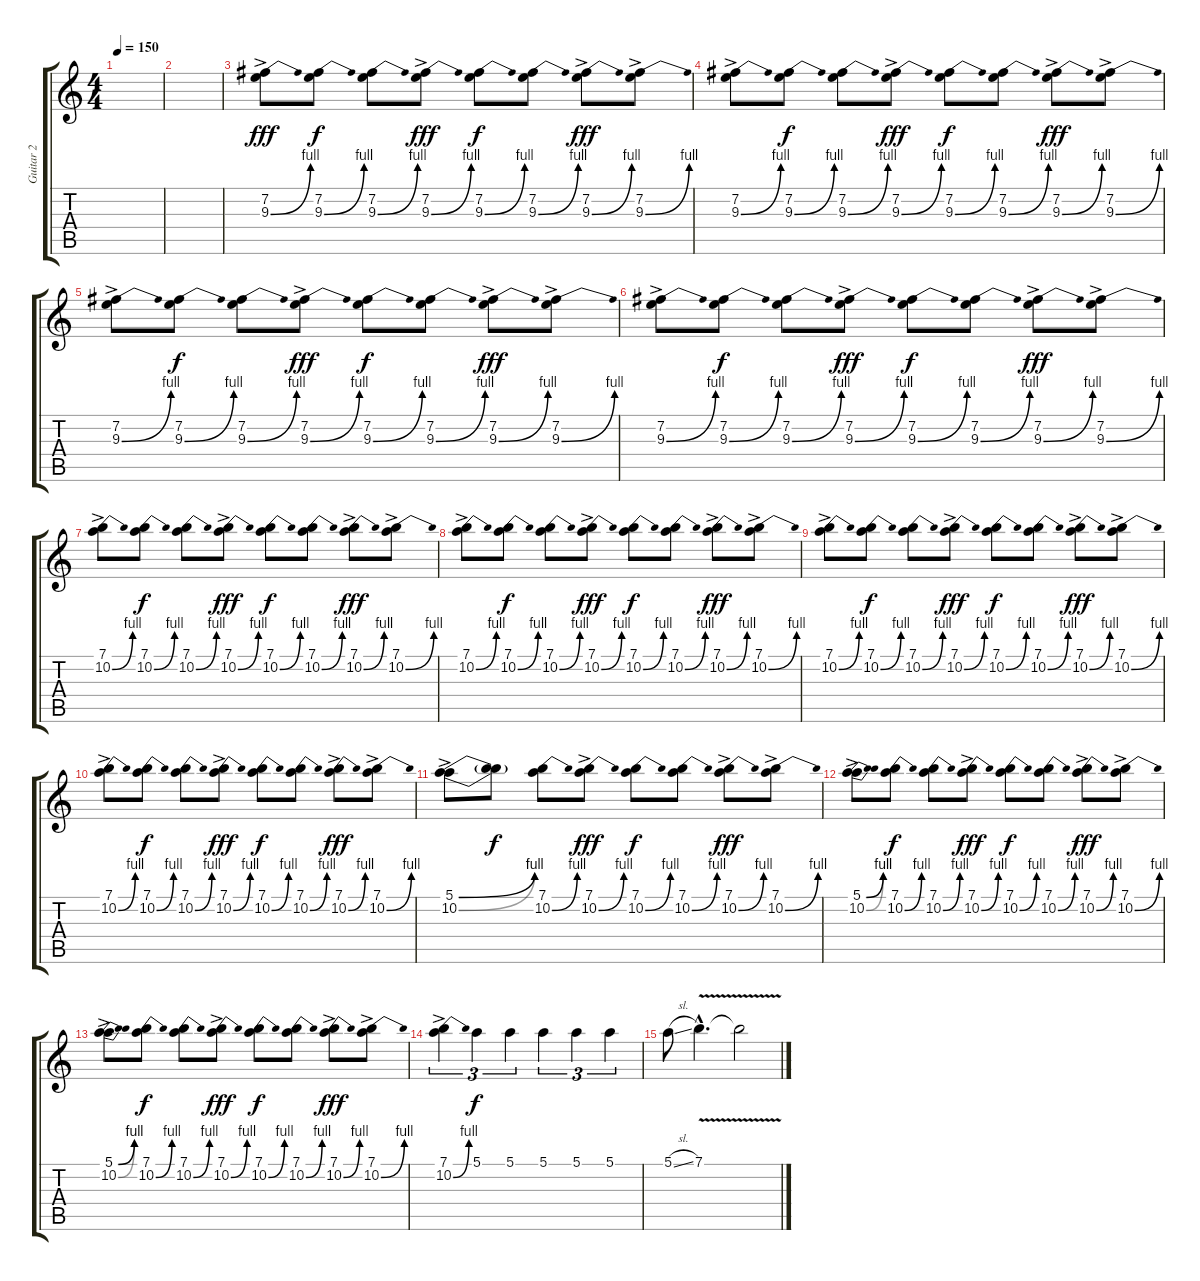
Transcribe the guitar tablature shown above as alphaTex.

\track ("Guitar 2" "Guitar 2") {instrument electricguitarclean}
\staff {score tabs}
\tuning (E4 B3 G3 D3 A2 E2) {hide}
\ts (4 4)
\tempo 150
\clef g2
\ks c
|
|
(7.2{ac} 9.3{be (bend 0 0 60 4) ac}).8{dy fff instrument distortionguitar} (7.2 9.3{be (bend 0 0 60 4)}).8{dy f} (7.2 9.3{be (bend 0 0 60 4)}).8 (7.2{ac} 9.3{be (bend 0 0 60 4) ac}).8{dy fff} (7.2 9.3{be (bend 0 0 60 4)}).8{dy f} (7.2 9.3{be (bend 0 0 60 4)}).8 (7.2{ac} 9.3{be (bend 0 0 60 4) ac}).8{dy fff} (7.2{ac} 9.3{be (bend 0 0 60 4) ac}).8 |
(7.2{ac} 9.3{be (bend 0 0 60 4) ac}).8{instrument distortionguitar} (7.2 9.3{be (bend 0 0 60 4)}).8{dy f} (7.2 9.3{be (bend 0 0 60 4)}).8 (7.2{ac} 9.3{be (bend 0 0 60 4) ac}).8{dy fff} (7.2 9.3{be (bend 0 0 60 4)}).8{dy f} (7.2 9.3{be (bend 0 0 60 4)}).8 (7.2{ac} 9.3{be (bend 0 0 60 4) ac}).8{dy fff} (7.2{ac} 9.3{be (bend 0 0 60 4) ac}).8 |
(7.2{ac} 9.3{be (bend 0 0 60 4) ac}).8{instrument distortionguitar} (7.2 9.3{be (bend 0 0 60 4)}).8{dy f} (7.2 9.3{be (bend 0 0 60 4)}).8 (7.2{ac} 9.3{be (bend 0 0 60 4) ac}).8{dy fff} (7.2 9.3{be (bend 0 0 60 4)}).8{dy f} (7.2 9.3{be (bend 0 0 60 4)}).8 (7.2{ac} 9.3{be (bend 0 0 60 4) ac}).8{dy fff} (7.2{ac} 9.3{be (bend 0 0 60 4) ac}).8 |
(7.2{ac} 9.3{be (bend 0 0 60 4) ac}).8{instrument distortionguitar} (7.2 9.3{be (bend 0 0 60 4)}).8{dy f} (7.2 9.3{be (bend 0 0 60 4)}).8 (7.2{ac} 9.3{be (bend 0 0 60 4) ac}).8{dy fff} (7.2 9.3{be (bend 0 0 60 4)}).8{dy f} (7.2 9.3{be (bend 0 0 60 4)}).8 (7.2{ac} 9.3{be (bend 0 0 60 4) ac}).8{dy fff} (7.2{ac} 9.3{be (bend 0 0 60 4) ac}).8 |
(7.1{ac} 10.2{be (bend 0 0 60 4) ac}).8{instrument distortionguitar} (7.1 10.2{be (bend 0 0 60 4)}).8{dy f} (7.1 10.2{be (bend 0 0 60 4)}).8 (7.1{ac} 10.2{be (bend 0 0 60 4) ac}).8{dy fff} (7.1 10.2{be (bend 0 0 60 4)}).8{dy f} (7.1 10.2{be (bend 0 0 60 4)}).8 (7.1{ac} 10.2{be (bend 0 0 60 4) ac}).8{dy fff} (7.1{ac} 10.2{be (bend 0 0 60 4) ac}).8 |
(7.1{ac} 10.2{be (bend 0 0 60 4) ac}).8{instrument distortionguitar} (7.1 10.2{be (bend 0 0 60 4)}).8{dy f} (7.1 10.2{be (bend 0 0 60 4)}).8 (7.1{ac} 10.2{be (bend 0 0 60 4) ac}).8{dy fff} (7.1 10.2{be (bend 0 0 60 4)}).8{dy f} (7.1 10.2{be (bend 0 0 60 4)}).8 (7.1{ac} 10.2{be (bend 0 0 60 4) ac}).8{dy fff} (7.1{ac} 10.2{be (bend 0 0 60 4) ac}).8 |
(7.1{ac} 10.2{be (bend 0 0 60 4) ac}).8{instrument distortionguitar} (7.1 10.2{be (bend 0 0 60 4)}).8{dy f} (7.1 10.2{be (bend 0 0 60 4)}).8 (7.1{ac} 10.2{be (bend 0 0 60 4) ac}).8{dy fff} (7.1 10.2{be (bend 0 0 60 4)}).8{dy f} (7.1 10.2{be (bend 0 0 60 4)}).8 (7.1{ac} 10.2{be (bend 0 0 60 4) ac}).8{dy fff} (7.1{ac} 10.2{be (bend 0 0 60 4) ac}).8 |
(7.1{ac} 10.2{be (bend 0 0 60 4) ac}).8{instrument distortionguitar} (7.1 10.2{be (bend 0 0 60 4)}).8{dy f} (7.1 10.2{be (bend 0 0 60 4)}).8 (7.1{ac} 10.2{be (bend 0 0 60 4) ac}).8{dy fff} (7.1 10.2{be (bend 0 0 60 4)}).8{dy f} (7.1 10.2{be (bend 0 0 60 4)}).8 (7.1{ac} 10.2{be (bend 0 0 60 4) ac}).8{dy fff} (7.1{ac} 10.2{be (bend 0 0 60 4) ac}).8 |
(5.1{be (bend 0 0 60 4) ac} 10.2{be (bend 0 0 60 4) ac}).8{instrument distortionguitar} (5.1{t} 10.2{t}).8{dy f} (7.1 10.2{be (bend 0 0 60 4)}).8 (7.1{ac} 10.2{be (bend 0 0 60 4) ac}).8{dy fff} (7.1 10.2{be (bend 0 0 60 4)}).8{dy f} (7.1 10.2{be (bend 0 0 60 4)}).8 (7.1{ac} 10.2{be (bend 0 0 60 4) ac}).8{dy fff} (7.1{ac} 10.2{be (bend 0 0 60 4) ac}).8 |
(5.1{be (bend 0 0 60 4) ac} 10.2{be (bend 0 0 60 4) ac}).8{instrument distortionguitar} (7.1 10.2{be (bend 0 0 60 4)}).8{dy f} (7.1 10.2{be (bend 0 0 60 4)}).8 (7.1{ac} 10.2{be (bend 0 0 60 4) ac}).8{dy fff} (7.1 10.2{be (bend 0 0 60 4)}).8{dy f} (7.1 10.2{be (bend 0 0 60 4)}).8 (7.1{ac} 10.2{be (bend 0 0 60 4) ac}).8{dy fff} (7.1{ac} 10.2{be (bend 0 0 60 4) ac}).8 |
(5.1{be (bend 0 0 60 4) ac} 10.2{be (bend 0 0 60 4) ac}).8{instrument distortionguitar} (7.1 10.2{be (bend 0 0 60 4)}).8{dy f} (7.1 10.2{be (bend 0 0 60 4)}).8 (7.1{ac} 10.2{be (bend 0 0 60 4) ac}).8{dy fff} (7.1 10.2{be (bend 0 0 60 4)}).8{dy f} (7.1 10.2{be (bend 0 0 60 4)}).8 (7.1{ac} 10.2{be (bend 0 0 60 4) ac}).8{dy fff} (7.1{ac} 10.2{be (bend 0 0 60 4) ac}).8 |
(7.1{ac} 10.2{be (bend 0 0 60 4) ac}).4{tu (3 2)} 5.1.4{tu (3 2) dy f} 5.1.4{tu (3 2)} 5.1.4{tu (3 2)} 5.1.4{tu (3 2)} 5.1.4{tu (3 2)} |
5.1{sl}.8 7.1{v hac}.4{d} 7.1{t}.2
